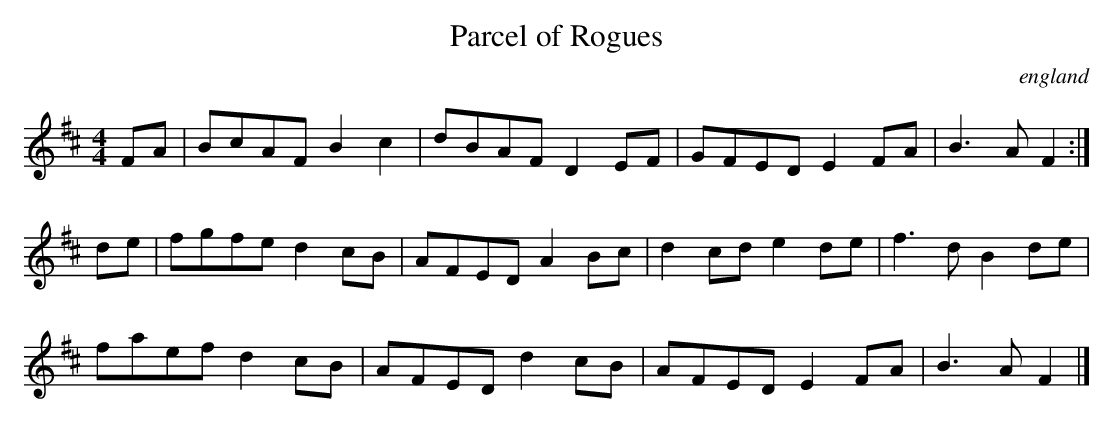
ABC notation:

X:1
T:Parcel of Rogues
O:england
M:4/4
L:1/8
K:Bm
FA|BcAF B2 c2|dBAF D2 EF|GFED E2 FA|B3 A F2:|]
de|fgfe d2 cB|AFED A2 Bc|d2 cd e2 de|f3 d B2 de|
faef d2 cB|AFED d2 cB|AFED E2 FA|B3 A F2|]
